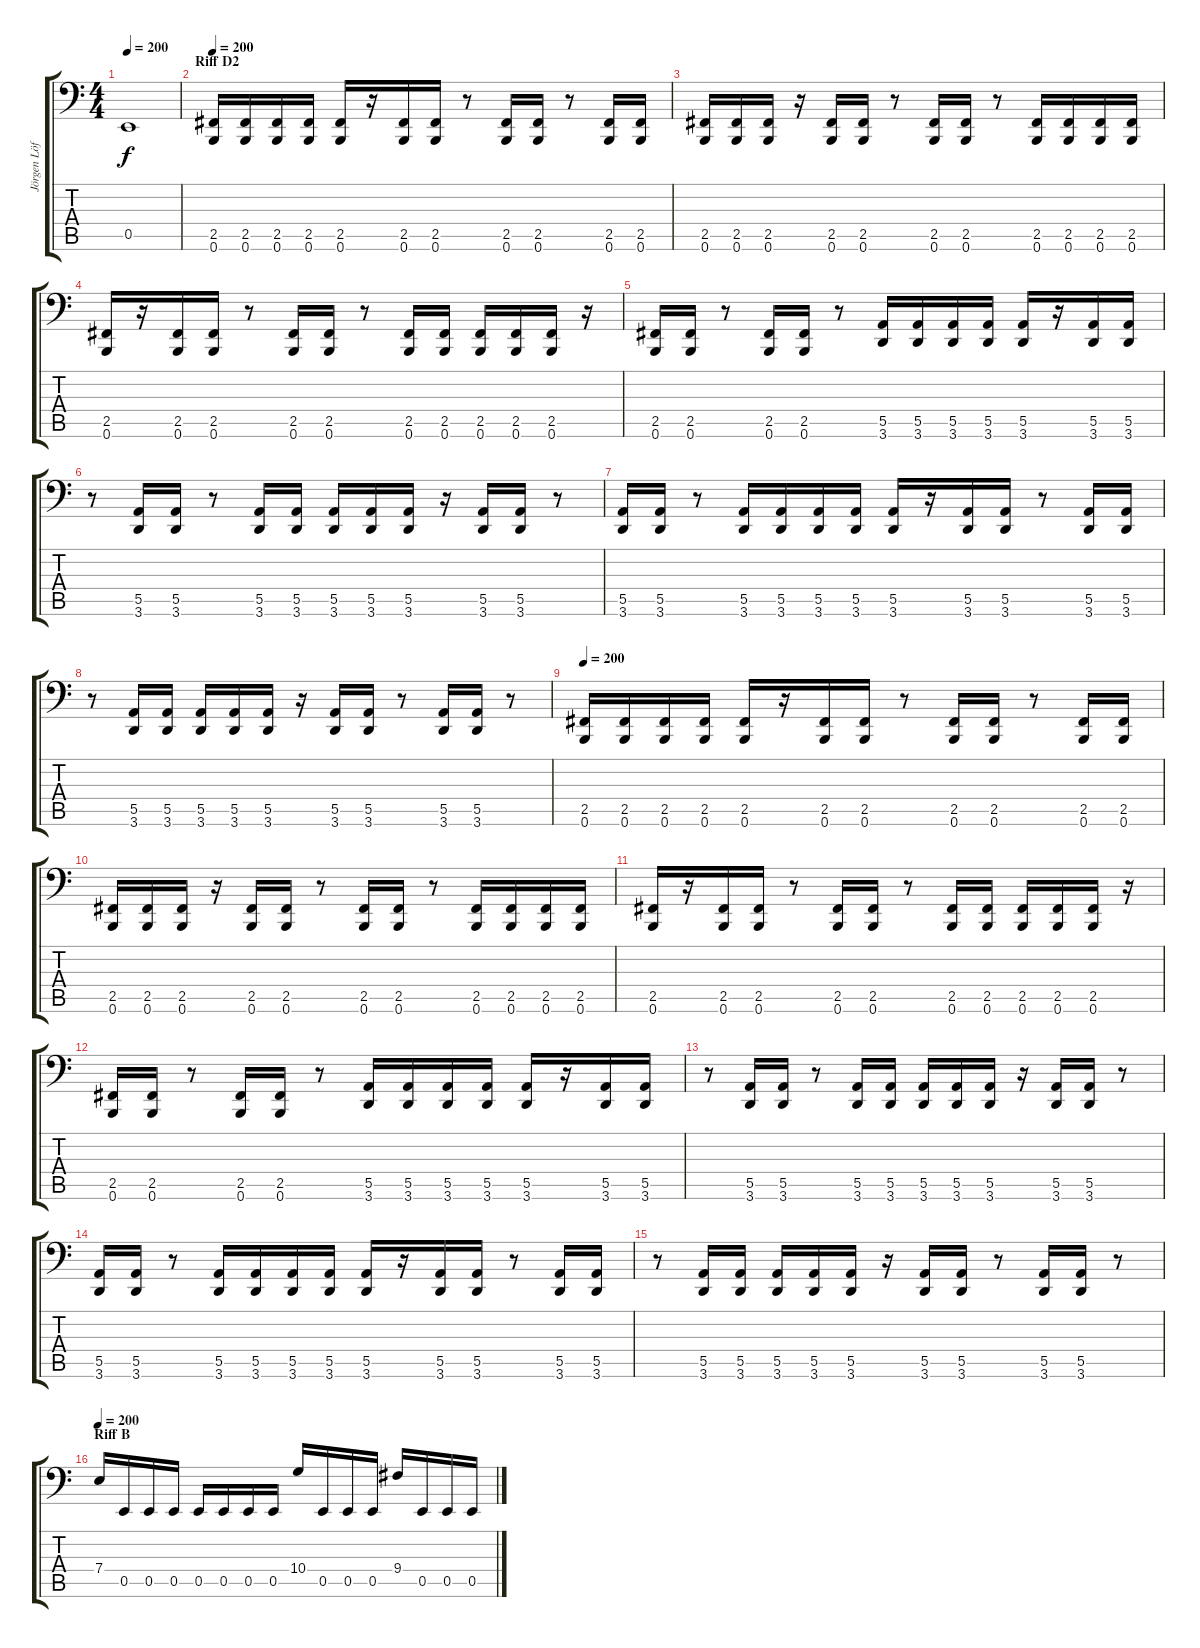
\track ("Jörgen Löfberg" "Jörgen Löf") {instrument electricbasspick}
\staff {score tabs}
\tuning (B2 Gb2 D2 A1 E1 B0) {hide}
\ts (4 4)
\tempo 200
\clef f4
\ks c
0.5{t}.1{dy f} |
\section ("" "Riff D2")
\tempo 200
(2.5 0.6).16 (2.5 0.6).16 (2.5 0.6).16 (2.5 0.6).16 (2.5 0.6).16 r.16 (2.5 0.6).16 (2.5 0.6).16 r.8 (2.5 0.6).16 (2.5 0.6).16 r.8 (2.5 0.6).16 (2.5 0.6).16 |
(2.5 0.6).16 (2.5 0.6).16 (2.5 0.6).16 r.16 (2.5 0.6).16 (2.5 0.6).16 r.8 (2.5 0.6).16 (2.5 0.6).16 r.8 (2.5 0.6).16 (2.5 0.6).16 (2.5 0.6).16 (2.5 0.6).16 |
(2.5 0.6).16 r.16 (2.5 0.6).16 (2.5 0.6).16 r.8 (2.5 0.6).16 (2.5 0.6).16 r.8 (2.5 0.6).16 (2.5 0.6).16 (2.5 0.6).16 (2.5 0.6).16 (2.5 0.6).16 r.16 |
(2.5 0.6).16 (2.5 0.6).16 r.8 (2.5 0.6).16 (2.5 0.6).16 r.8 (5.5 3.6).16 (5.5 3.6).16 (5.5 3.6).16 (5.5 3.6).16 (5.5 3.6).16 r.16 (5.5 3.6).16 (5.5 3.6).16 |
r.8 (5.5 3.6).16 (5.5 3.6).16 r.8 (5.5 3.6).16 (5.5 3.6).16 (5.5 3.6).16 (5.5 3.6).16 (5.5 3.6).16 r.16 (5.5 3.6).16 (5.5 3.6).16 r.8 |
(5.5 3.6).16 (5.5 3.6).16 r.8 (5.5 3.6).16 (5.5 3.6).16 (5.5 3.6).16 (5.5 3.6).16 (5.5 3.6).16 r.16 (5.5 3.6).16 (5.5 3.6).16 r.8 (5.5 3.6).16 (5.5 3.6).16 |
r.8 (5.5 3.6).16 (5.5 3.6).16 (5.5 3.6).16 (5.5 3.6).16 (5.5 3.6).16 r.16 (5.5 3.6).16 (5.5 3.6).16 r.8 (5.5 3.6).16 (5.5 3.6).16 r.8 |
\tempo 200
(2.5 0.6).16 (2.5 0.6).16 (2.5 0.6).16 (2.5 0.6).16 (2.5 0.6).16 r.16 (2.5 0.6).16 (2.5 0.6).16 r.8 (2.5 0.6).16 (2.5 0.6).16 r.8 (2.5 0.6).16 (2.5 0.6).16 |
(2.5 0.6).16 (2.5 0.6).16 (2.5 0.6).16 r.16 (2.5 0.6).16 (2.5 0.6).16 r.8 (2.5 0.6).16 (2.5 0.6).16 r.8 (2.5 0.6).16 (2.5 0.6).16 (2.5 0.6).16 (2.5 0.6).16 |
(2.5 0.6).16 r.16 (2.5 0.6).16 (2.5 0.6).16 r.8 (2.5 0.6).16 (2.5 0.6).16 r.8 (2.5 0.6).16 (2.5 0.6).16 (2.5 0.6).16 (2.5 0.6).16 (2.5 0.6).16 r.16 |
(2.5 0.6).16 (2.5 0.6).16 r.8 (2.5 0.6).16 (2.5 0.6).16 r.8 (5.5 3.6).16 (5.5 3.6).16 (5.5 3.6).16 (5.5 3.6).16 (5.5 3.6).16 r.16 (5.5 3.6).16 (5.5 3.6).16 |
r.8 (5.5 3.6).16 (5.5 3.6).16 r.8 (5.5 3.6).16 (5.5 3.6).16 (5.5 3.6).16 (5.5 3.6).16 (5.5 3.6).16 r.16 (5.5 3.6).16 (5.5 3.6).16 r.8 |
(5.5 3.6).16 (5.5 3.6).16 r.8 (5.5 3.6).16 (5.5 3.6).16 (5.5 3.6).16 (5.5 3.6).16 (5.5 3.6).16 r.16 (5.5 3.6).16 (5.5 3.6).16 r.8 (5.5 3.6).16 (5.5 3.6).16 |
r.8 (5.5 3.6).16 (5.5 3.6).16 (5.5 3.6).16 (5.5 3.6).16 (5.5 3.6).16 r.16 (5.5 3.6).16 (5.5 3.6).16 r.8 (5.5 3.6).16 (5.5 3.6).16 r.8 |
\section ("" "Riff B")
\tempo 200
7.4.16 0.5.16 0.5.16 0.5.16 0.5.16 0.5.16 0.5.16 0.5.16 10.4.16 0.5.16 0.5.16 0.5.16 9.4.16 0.5.16 0.5.16 0.5.16
